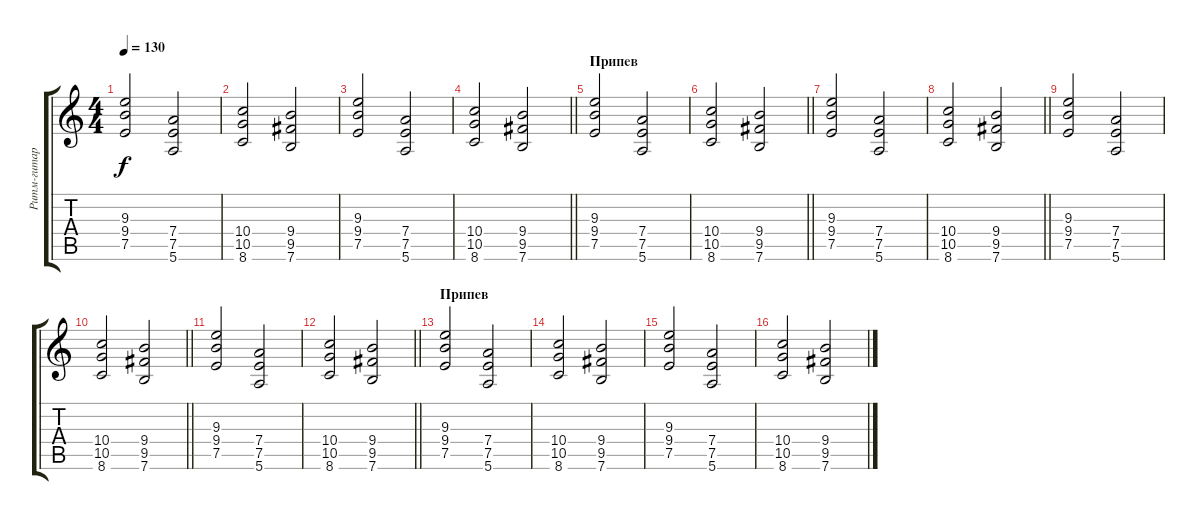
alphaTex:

\track ("Ритм-гитара 2" "Ритм-гитар") {instrument distortionguitar}
\staff {score tabs}
\tuning (E4 B3 G3 D3 A2 E2) {hide}
\ts (4 4)
\tempo 130
\clef g2
\ks c
(9.3 9.4 7.5).2{dy f} (7.4 7.5 5.6).2 |
(10.4 10.5 8.6).2 (9.4 9.5 7.6).2 |
(9.3 9.4 7.5).2 (7.4 7.5 5.6).2 |
\barLineRight lightlight
(10.4 10.5 8.6).2 (9.4 9.5 7.6).2 |
\section ("" "Припев")
(9.3 9.4 7.5).2 (7.4 7.5 5.6).2 |
\barLineRight lightlight
(10.4 10.5 8.6).2 (9.4 9.5 7.6).2 |
(9.3 9.4 7.5).2 (7.4 7.5 5.6).2 |
\barLineRight lightlight
(10.4 10.5 8.6).2 (9.4 9.5 7.6).2 |
(9.3 9.4 7.5).2 (7.4 7.5 5.6).2 |
\barLineRight lightlight
(10.4 10.5 8.6).2 (9.4 9.5 7.6).2 |
(9.3 9.4 7.5).2 (7.4 7.5 5.6).2 |
\barLineRight lightlight
(10.4 10.5 8.6).2 (9.4 9.5 7.6).2 |
\section ("" "Припев")
(9.3 9.4 7.5).2 (7.4 7.5 5.6).2 |
(10.4 10.5 8.6).2 (9.4 9.5 7.6).2 |
(9.3 9.4 7.5).2 (7.4 7.5 5.6).2 |
(10.4 10.5 8.6).2 (9.4 9.5 7.6).2
